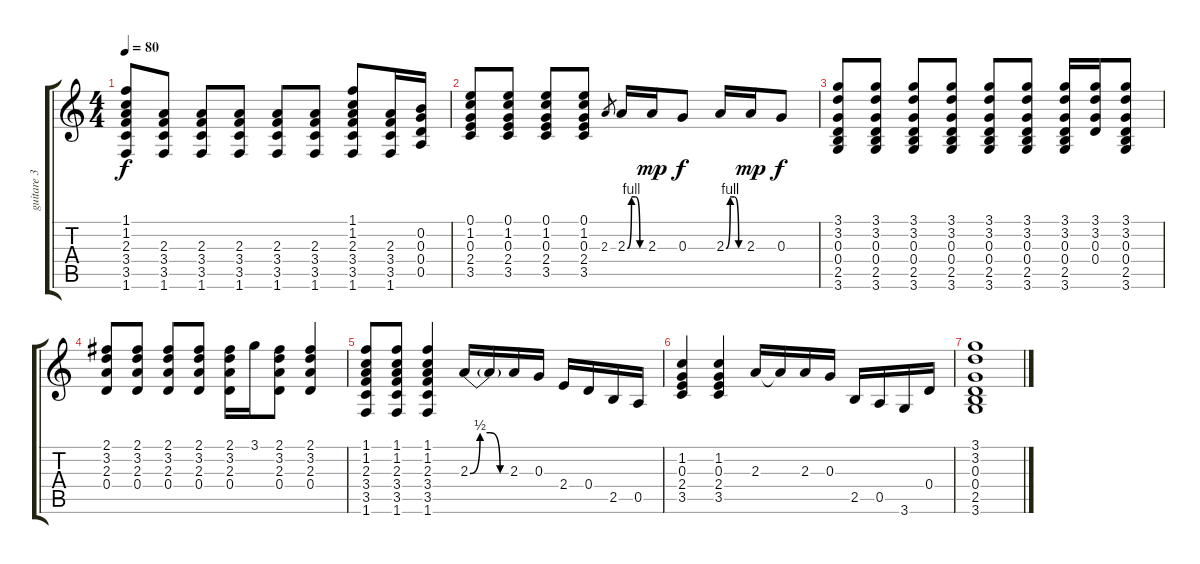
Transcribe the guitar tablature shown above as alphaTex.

\track ("guitare 3" "guitare 3") {instrument distortionguitar}
\staff {score tabs}
\tuning (E4 B3 G3 D3 A2 E2) {hide}
\ts (4 4)
\tempo 80
\clef g2
\ks c
(1.1 1.2 2.3 3.4 3.5 1.6).8{dy f} (2.3 3.4 3.5 1.6).8 (2.3 3.4 3.5 1.6).8 (2.3 3.4 3.5 1.6).8 (2.3 3.4 3.5 1.6).8 (2.3 3.4 3.5 1.6).8 (1.1 1.2 2.3 3.4 3.5 1.6).8 (2.3 3.4 3.5 1.6).16 (0.2 0.3 0.4 0.5).16 |
(0.1 1.2 0.3 2.4 3.5).8 (0.1 1.2 0.3 2.4 3.5).8 (0.1 1.2 0.3 2.4 3.5).8 (0.1 1.2 0.3 2.4 3.5).8 2.3.8{gr} 2.3{be (custom 0 0 15 4 30 4 45 0 60 0)}.16 2.3.16{dy mp} 0.3.8{dy f} 2.3{be (custom 0 0 15 4 30 4 45 0 60 0)}.16 2.3.16{dy mp} 0.3.8{dy f} |
(3.1 3.2 0.3 0.4 2.5 3.6).8 (3.1 3.2 0.3 0.4 2.5 3.6).8 (3.1 3.2 0.3 0.4 2.5 3.6).8 (3.1 3.2 0.3 0.4 2.5 3.6).8 (3.1 3.2 0.3 0.4 2.5 3.6).8 (3.1 3.2 0.3 0.4 2.5 3.6).8 (3.1 3.2 0.3 0.4 2.5 3.6).16 (3.1 3.2 0.3 0.4).16 (3.1 3.2 0.3 0.4 2.5 3.6).8 |
(2.1 3.2 2.3 0.4).8 (2.1 3.2 2.3 0.4).8 (2.1 3.2 2.3 0.4).8 (2.1 3.2 2.3 0.4).8 (2.1 3.2 2.3 0.4).16 3.1.16 (2.1 3.2 2.3 0.4).8 (2.1 3.2 2.3 0.4).4 |
(1.1 1.2 2.3 3.4 3.5 1.6).8 (1.1 1.2 2.3 3.4 3.5 1.6).8 (1.1 1.2 2.3 3.4 3.5 1.6).4 2.3{be (custom 0 0 15 2 30 2 45 0 60 0)}.16 2.3{t}.16 2.3.16 0.3.16 2.4.16 0.4.16 2.5.16 0.5.16 |
(1.2 0.3 2.4 3.5).4 (1.2 0.3 2.4 3.5).4 2.3.16 2.3{t}.16 2.3.16 0.3.16 2.5.16 0.5.16 3.6.16 0.4.16 |
(3.1 3.2 0.3 0.4 2.5 3.6).1
